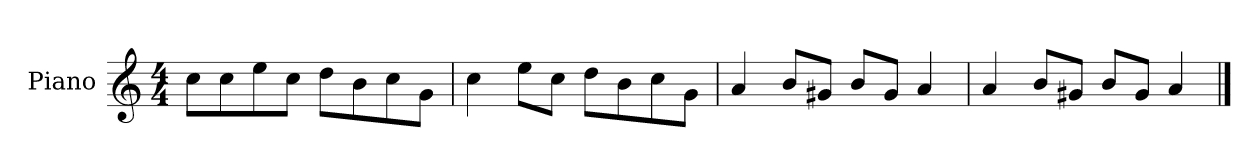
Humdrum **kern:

**kern
*part1
*staff1
*I"Piano
*I'P-no
*clefG2
*k[]
*M4/4
*MM90
=1
8cc\L
8cc\
8ee\
8cc\J
8dd\L
8b\
8cc\
8g\J
=2
4cc\
8ee\L
8cc\J
8dd\L
8b\
8cc\
8g\J
=3
4a/
8b/L
8g#X/J
8b/L
8g#/J
4a/
=4
4a/
8b/L
8g#X/J
8b/L
8g#/J
4a/
==
*-
